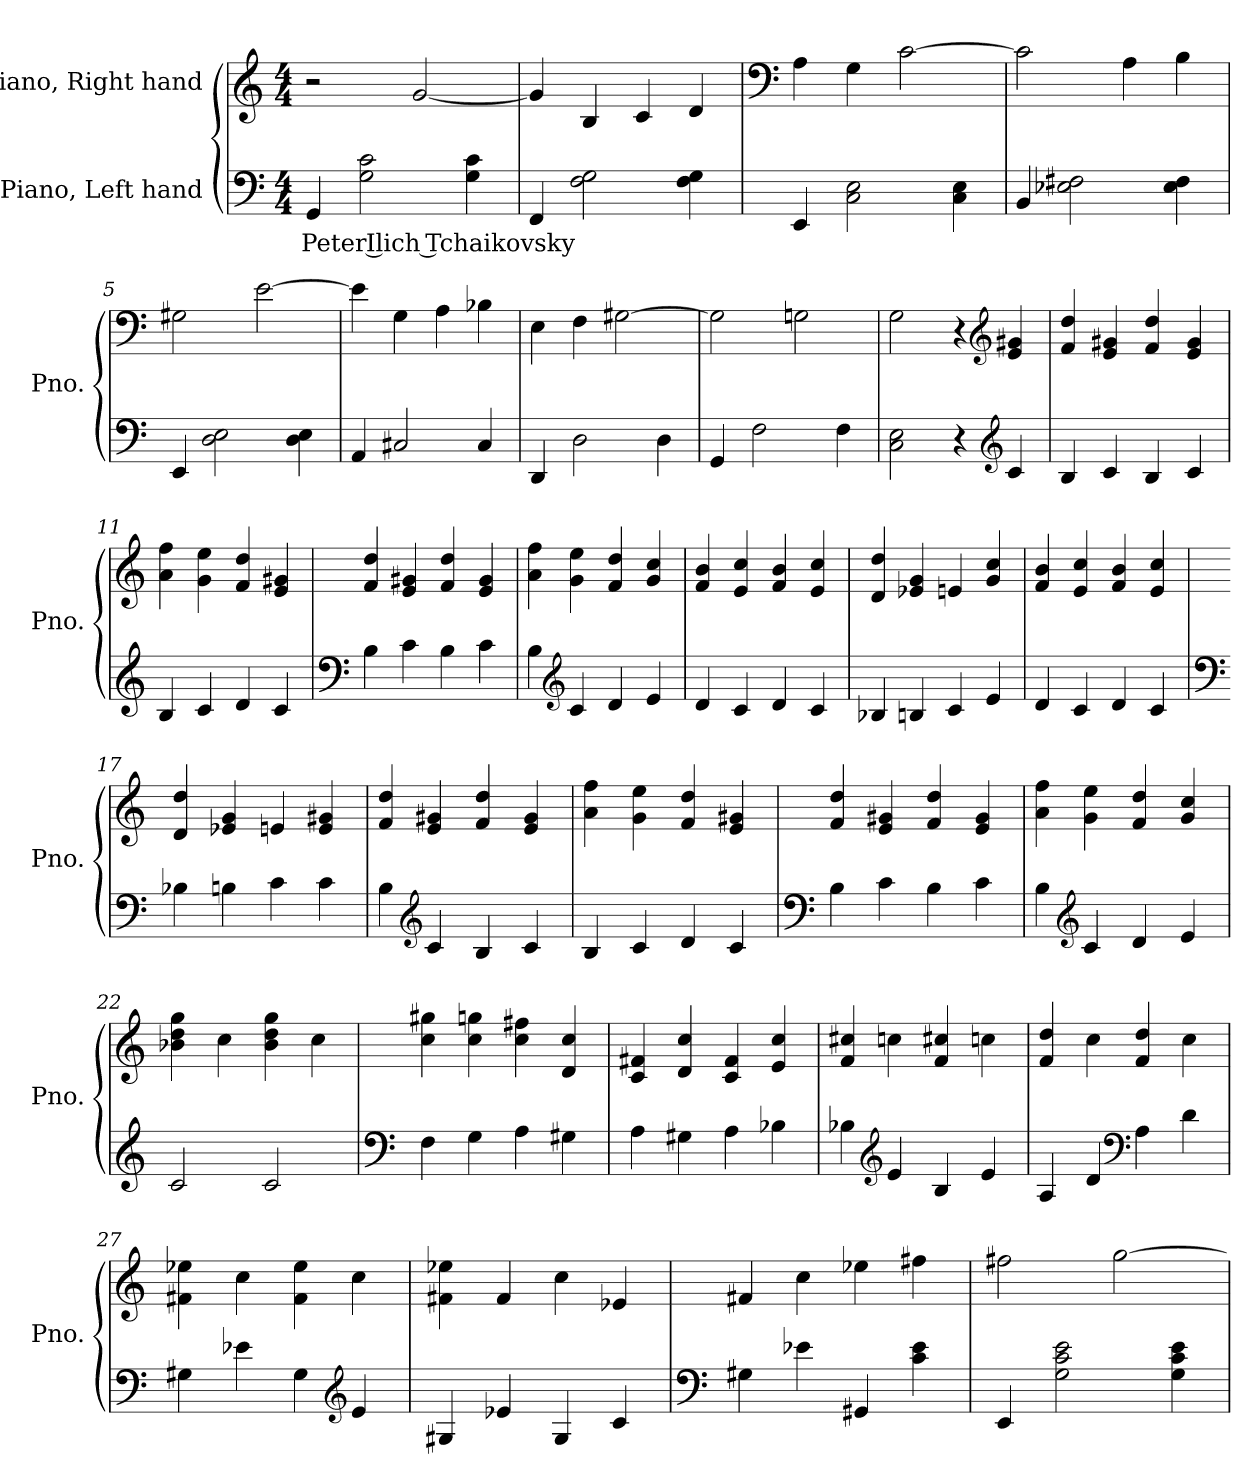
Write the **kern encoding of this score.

**kern	**text	**kern
*part2	*part2	*part1
*staff2	*staff2	*staff1
*I"Piano, Left hand	*	*I"Piano, Right hand
*I'Pno.	*	*I'Pno.
*clefF4	*	*clefG2
*k[]	*	*k[]
*M4/4	*	*M4/4
*MM120	*	*MM120
=1	=1	=1
!	!LO:LY:b	!
4GG/	Peter Ilich Tchaikovsky	2r
2G\ 2c\	.	.
.	.	[2g/
4G\ 4c\	.	.
=2	=2	=2
4FF/	.	4g/]
2F\ 2G\	.	4B/
.	.	4c/
4F\ 4G\	.	4d/
=3	=3	=3
*	*	*clefF4
4EE/	.	4A\
2C\ 2E\	.	4G\
.	.	[2c\
4C\ 4E\	.	.
=4	=4	=4
4BB/	.	2c\]
2E-X\ 2F#X\	.	.
.	.	4A\
4E-\ 4F#\	.	4B\
!!LO:LB:g=z
=5	=5	=5
4EE/	.	2G#X\
2D\ 2E\	.	.
.	.	[2e\
4D\ 4E\	.	.
=6	=6	=6
4AA/	.	4e\]
2C#X/	.	4G\
.	.	4A\
4C#/	.	4B-X\
=7	=7	=7
4DD/	.	4E\
2D\	.	4F\
.	.	[2G#X\
4D\	.	.
=8	=8	=8
4GG/	.	2G#\]
2F\	.	.
.	.	2Gn\
4F\	.	.
=9	=9	=9
2C\ 2E\	.	2G\
4r	.	4r
*clefG2	*	*clefG2
4c/	.	4e/ 4g#X/
=10	=10	=10
4B/	.	4f/ 4dd/
4c/	.	4e/ 4g#X/
4B/	.	4f/ 4dd/
4c/	.	4e/ 4g#/
=11	=11	=11
4B/	.	4a\ 4ff\
4c/	.	4g\ 4ee\
4d/	.	4f/ 4dd/
4c/	.	4e/ 4g#X/
!!LO:LB:g=z
=12	=12	=12
*clefF4	*	*
4B\	.	4f/ 4dd/
4c\	.	4e/ 4g#X/
4B\	.	4f/ 4dd/
4c\	.	4e/ 4g#/
=13	=13	=13
4B\	.	4a\ 4ff\
*clefG2	*	*
4c/	.	4g\ 4ee\
4d/	.	4f/ 4dd/
4e/	.	4g/ 4cc/
=14	=14	=14
4d/	.	4f/ 4b/
4c/	.	4e/ 4cc/
4d/	.	4f/ 4b/
4c/	.	4e/ 4cc/
=15	=15	=15
4B-X/	.	4d/ 4dd/
4Bn/	.	4e-X/ 4g/
4c/	.	4en/
4e/	.	4g/ 4cc/
=16	=16	=16
4d/	.	4f/ 4b/
4c/	.	4e/ 4cc/
4d/	.	4f/ 4b/
4c/	.	4e/ 4cc/
=17	=17	=17
*clefF4	*	*
4B-X\	.	4d/ 4dd/
4Bn\	.	4e-X/ 4g/
4c\	.	4en/
4c\	.	4e/ 4g#X/
!!LO:LB:g=z
=18	=18	=18
4B\	.	4f/ 4dd/
*clefG2	*	*
4c/	.	4e/ 4g#X/
4B/	.	4f/ 4dd/
4c/	.	4e/ 4g#/
=19	=19	=19
4B/	.	4a\ 4ff\
4c/	.	4g\ 4ee\
4d/	.	4f/ 4dd/
4c/	.	4e/ 4g#X/
=20	=20	=20
*clefF4	*	*
4B\	.	4f/ 4dd/
4c\	.	4e/ 4g#X/
4B\	.	4f/ 4dd/
4c\	.	4e/ 4g#/
=21	=21	=21
4B\	.	4a\ 4ff\
*clefG2	*	*
4c/	.	4g\ 4ee\
4d/	.	4f/ 4dd/
4e/	.	4g/ 4cc/
=22	=22	=22
2c/	.	4b-X\ 4dd\ 4gg\
.	.	4cc\
2c/	.	4b-\ 4dd\ 4gg\
.	.	4cc\
=23	=23	=23
*clefF4	*	*
4F\	.	4cc\ 4gg#X\
4G\	.	4cc\ 4ggn\
4A\	.	4cc\ 4ff#X\
4G#X\	.	4d/ 4cc/
!!LO:LB:g=z
=24	=24	=24
4A\	.	4c/ 4f#X/
4G#X\	.	4d/ 4cc/
4A\	.	4c/ 4f#/
4B-X\	.	4e/ 4cc/
=25	=25	=25
4B-X\	.	4f/ 4cc#X/
*clefG2	*	*
4e/	.	4ccn\
4B-/	.	4f/ 4cc#X/
4e/	.	4ccn\
=26	=26	=26
4A/	.	4f/ 4dd/
4d/	.	4cc\
*clefF4	*	*
4A\	.	4f/ 4dd/
4d\	.	4cc\
=27	=27	=27
4G#X\	.	4f#X\ 4ee-X\
4e-X\	.	4cc\
4G#\	.	4f#\ 4ee-\
*clefG2	*	*
4e-/	.	4cc\
=28	=28	=28
4G#X/	.	4f#X\ 4ee-X\
4e-X/	.	4f#/
4G#/	.	4cc\
4c/	.	4e-X/
!!LO:LB:g=z
=29	=29	=29
*clefF4	*	*
4G#X\	.	4f#X/
4e-X\	.	4cc\
4GG#X/	.	4ee-X\
4c\ 4e-\	.	4ff#X\
=30	=30	=30
4EE/	.	2ff#X\
2G\ 2c\ 2e\	.	.
.	.	[2gg\
4G\ 4c\ 4e\	.	.
=	=	=
*-	*-	*-
